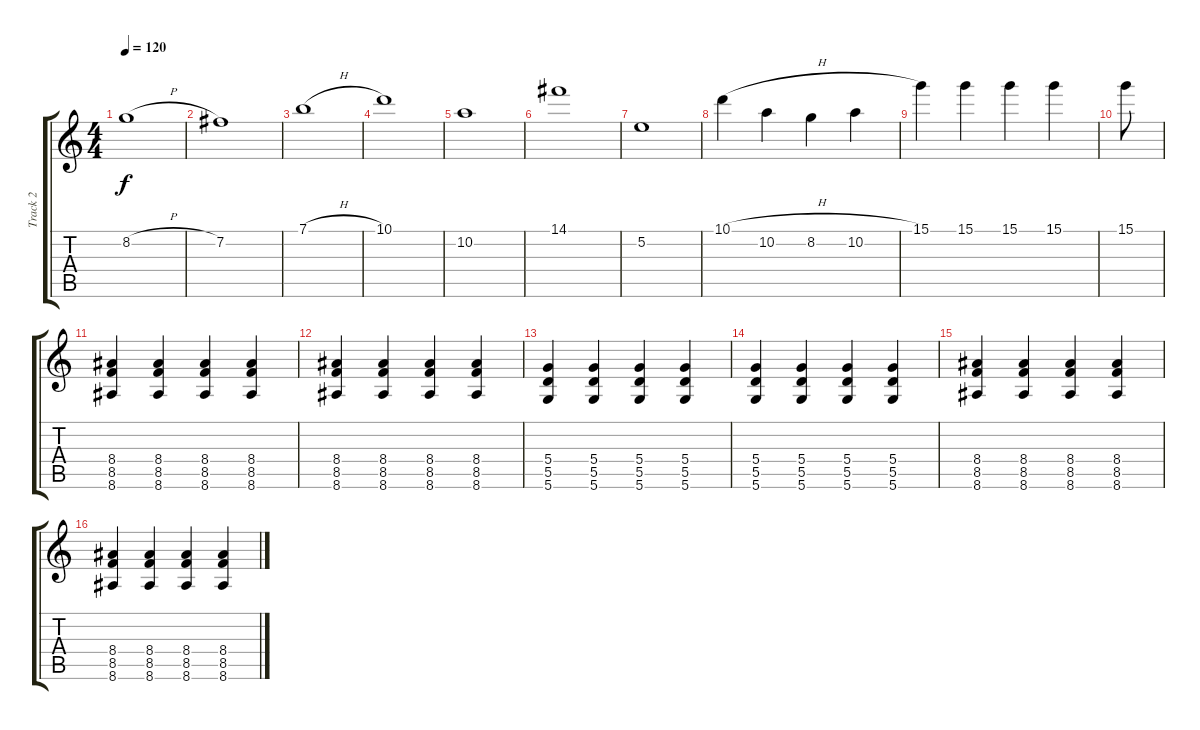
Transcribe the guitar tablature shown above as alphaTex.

\track ("Track 2" "Track 2") {instrument distortionguitar}
\staff {score tabs}
\tuning (E4 B3 G3 D3 A2 D2) {hide}
\ts (4 4)
\tempo 120
\clef g2
\ks c
8.2{h}.1{dy f} |
7.2.1 |
7.1{h}.1 |
10.1.1 |
10.2.1 |
14.1.1 |
5.2.1 |
10.1{h}.4 10.2.4 8.2.4 10.2.4 |
15.1.4 15.1.4 15.1.4 15.1.4 |
15.1.8 |
(8.4 8.5 8.6).4 (8.4 8.5 8.6).4 (8.4 8.5 8.6).4 (8.4 8.5 8.6).4 |
(8.4 8.5 8.6).4 (8.4 8.5 8.6).4 (8.4 8.5 8.6).4 (8.4 8.5 8.6).4 |
(5.4 5.5 5.6).4 (5.4 5.5 5.6).4 (5.4 5.5 5.6).4 (5.4 5.5 5.6).4 |
(5.4 5.5 5.6).4 (5.4 5.5 5.6).4 (5.4 5.5 5.6).4 (5.4 5.5 5.6).4 |
(8.4 8.5 8.6).4 (8.4 8.5 8.6).4 (8.4 8.5 8.6).4 (8.4 8.5 8.6).4 |
(8.4 8.5 8.6).4 (8.4 8.5 8.6).4 (8.4 8.5 8.6).4 (8.4 8.5 8.6).4
